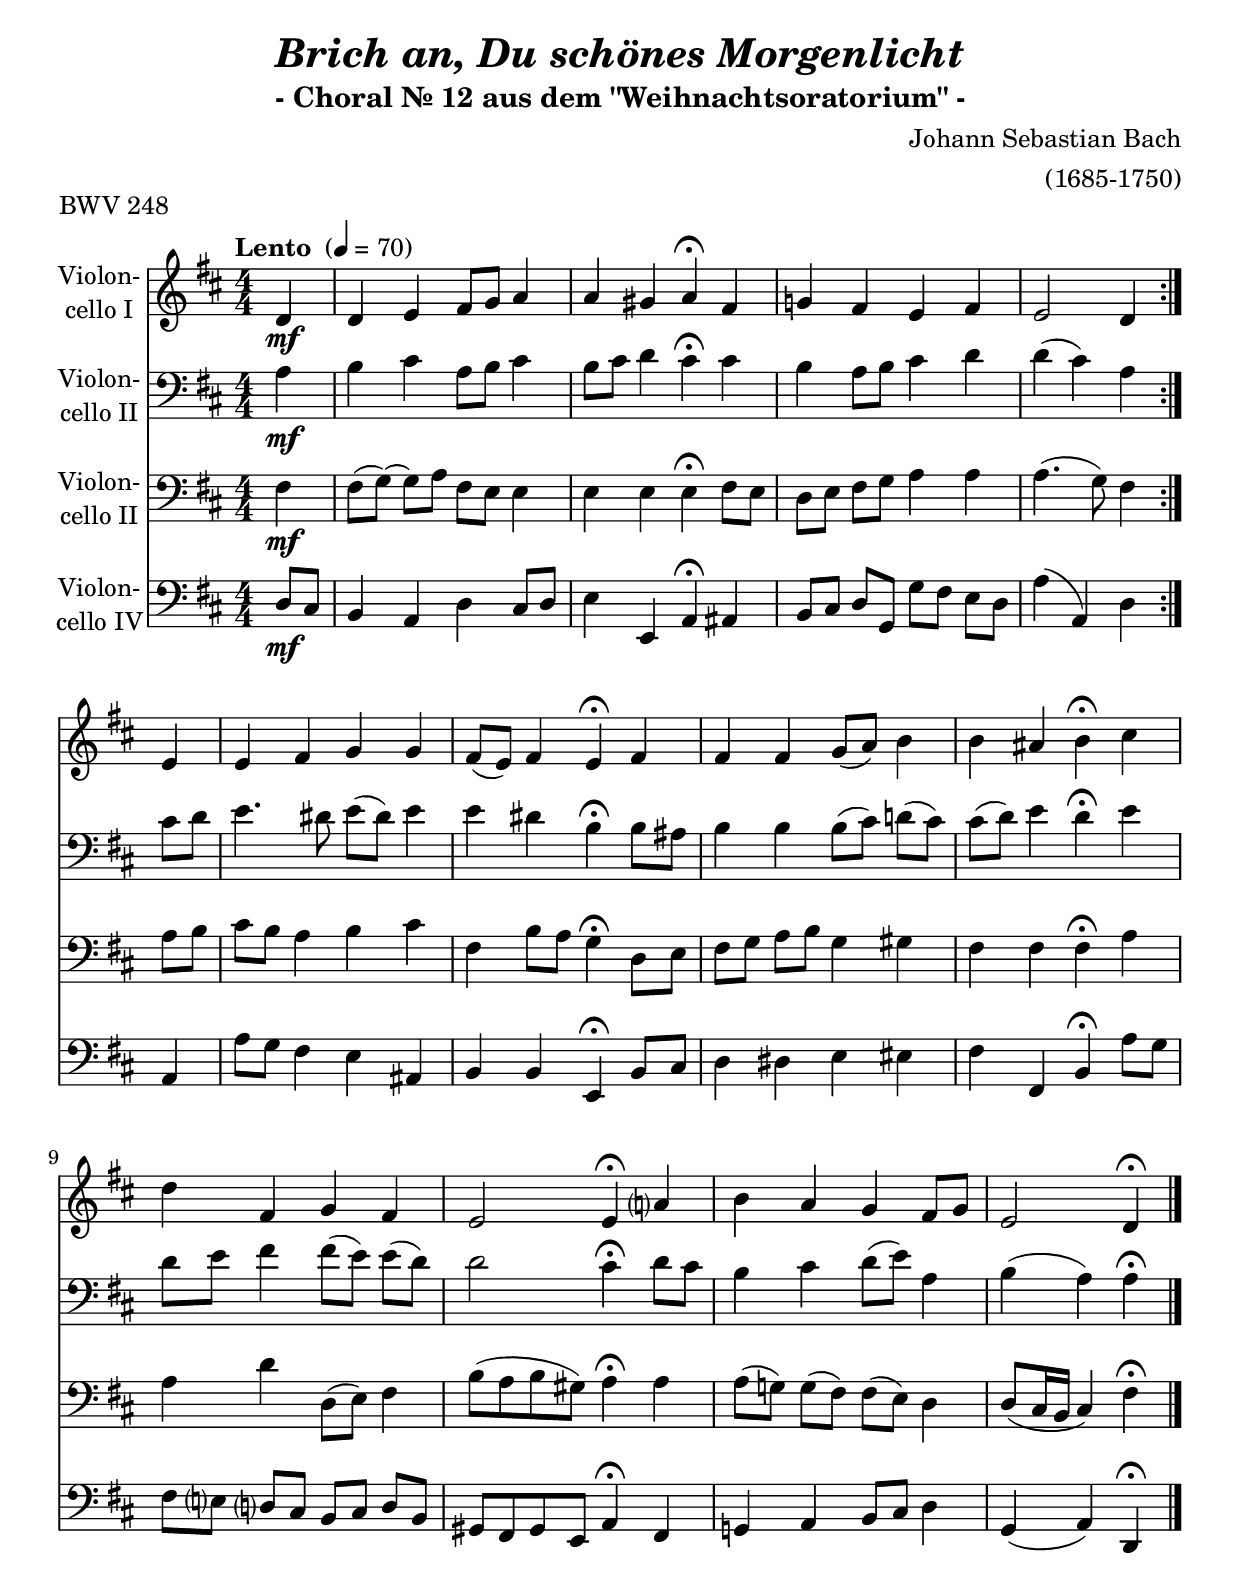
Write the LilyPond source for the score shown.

\version "2.14.2"
\include "deutsch.ly"

#(set-global-staff-size 22)

\header {
  title     = \markup \bold \italic "Brich an, Du schönes Morgenlicht"
  subtitle  = "- Choral Nr. 12 aus dem \"Weihnachtsoratorium\" -"
  composer  = "Johann Sebastian Bach"
  arranger  = "(1685-1750)"
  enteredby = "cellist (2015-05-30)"
  piece     = "BWV 248"
}

voiceconsts = {
  \key g \major
  \time 4/4
  \clef "bass"
  \tempo "Lento " 4=70
  \numericTimeSignature
  \compressFullBarRests
  \set tupletSpannerDuration = #(ly:make-moment 1 4)
}

mifl= "oboe"
mist = "string ensemble 1"
miva = "pizzicato strings"
%miba = "bassoon"
%miba = "drawbar organ"
miba = "harpsichord"

\include "v1.ily"
vb = \relative c' {
  \voiceconsts

  \partial 4
  \repeat volta 2 {
    d4\mf
    e fis d8 e fis4
    e8 fis g4 fis\fermata fis
    e d8 e fis4 g
    g( fis) d
  }

  fis8 g
  a4. gis8 a( gis) a4
  a4 gis e\fermata e8 dis
  e4 e e8( fis) g![( fis)]
  fis( g) a4 g\fermata a

  g8 a h4 h8( a) a[( g)]
  g2 fis4\fermata g8 fis
  e4 fis g8( a) d,4
  e( d) d\fermata \bar "|."
}

vc = \relative c' {
  \voiceconsts

  \partial 4
  \repeat volta 2 {
    h4\mf
    h8( c)~ c[ d] h a a4
    a a a\fermata h8 a
    g a h[ c] d4 d
    d4.( c8) h4
  }

  d8 e
  fis e d4 e fis
  h, e8 d c4\fermata g8 a
  h c d[ e] c4 cis
  h h h\fermata d

  d g g,8( a) h4
  e8( d e cis) d4\fermata d
  d8( c!) c[( h)] h( a) g4
  g8( fis16 e fis4) h\fermata \bar "|."
}

vd = \relative c' {
  \voiceconsts

  \partial 4
  \repeat volta 2 {
    g8\mf fis
    e4 d g fis8 g
    a4 a, d\fermata dis
    e8 fis g[ c,] c' h a[ g]
    d'4( d,) g
  }

  d
  d'8 c h4 a dis,
  e e a,\fermata e'8 fis
  g4 gis a ais
  h h, e\fermata d'8 c

  h a? g?[ fis] e fis g[ e]
  cis h cis a d4\fermata h
  c! d e8 fis g4
  c,( d) g,\fermata \bar "|."
}


music = <<
      \new Staff {
        \set Staff.midiInstrument = \mist
        \set Staff.instrumentName = \markup \center-column { "Violon-" "cello I" }
        \transpose g d { \va }
      }

      \new Staff {
        \set Staff.midiInstrument = \mist
        \set Staff.instrumentName = \markup \center-column { "Violon-" "cello II" }
        \transpose g d { \vb }
      }

      \new Staff {
        \set Staff.midiInstrument = \miba
        \set Staff.instrumentName = \markup \center-column { "Violon-" "cello II" }
        \transpose g d { \vc }
      }

      \new Staff {
        \set Staff.midiInstrument = \miba
        \set Staff.instrumentName = \markup \center-column { "Violon-" "cello IV" }
        \transpose g d { \vd }
      }
>>

\book {
  \score {
   \music
    \layout {}
  }

  \score {
    \unfoldRepeats \music

    \midi {
      \context {
        \Score
      }
    }
  }
}
